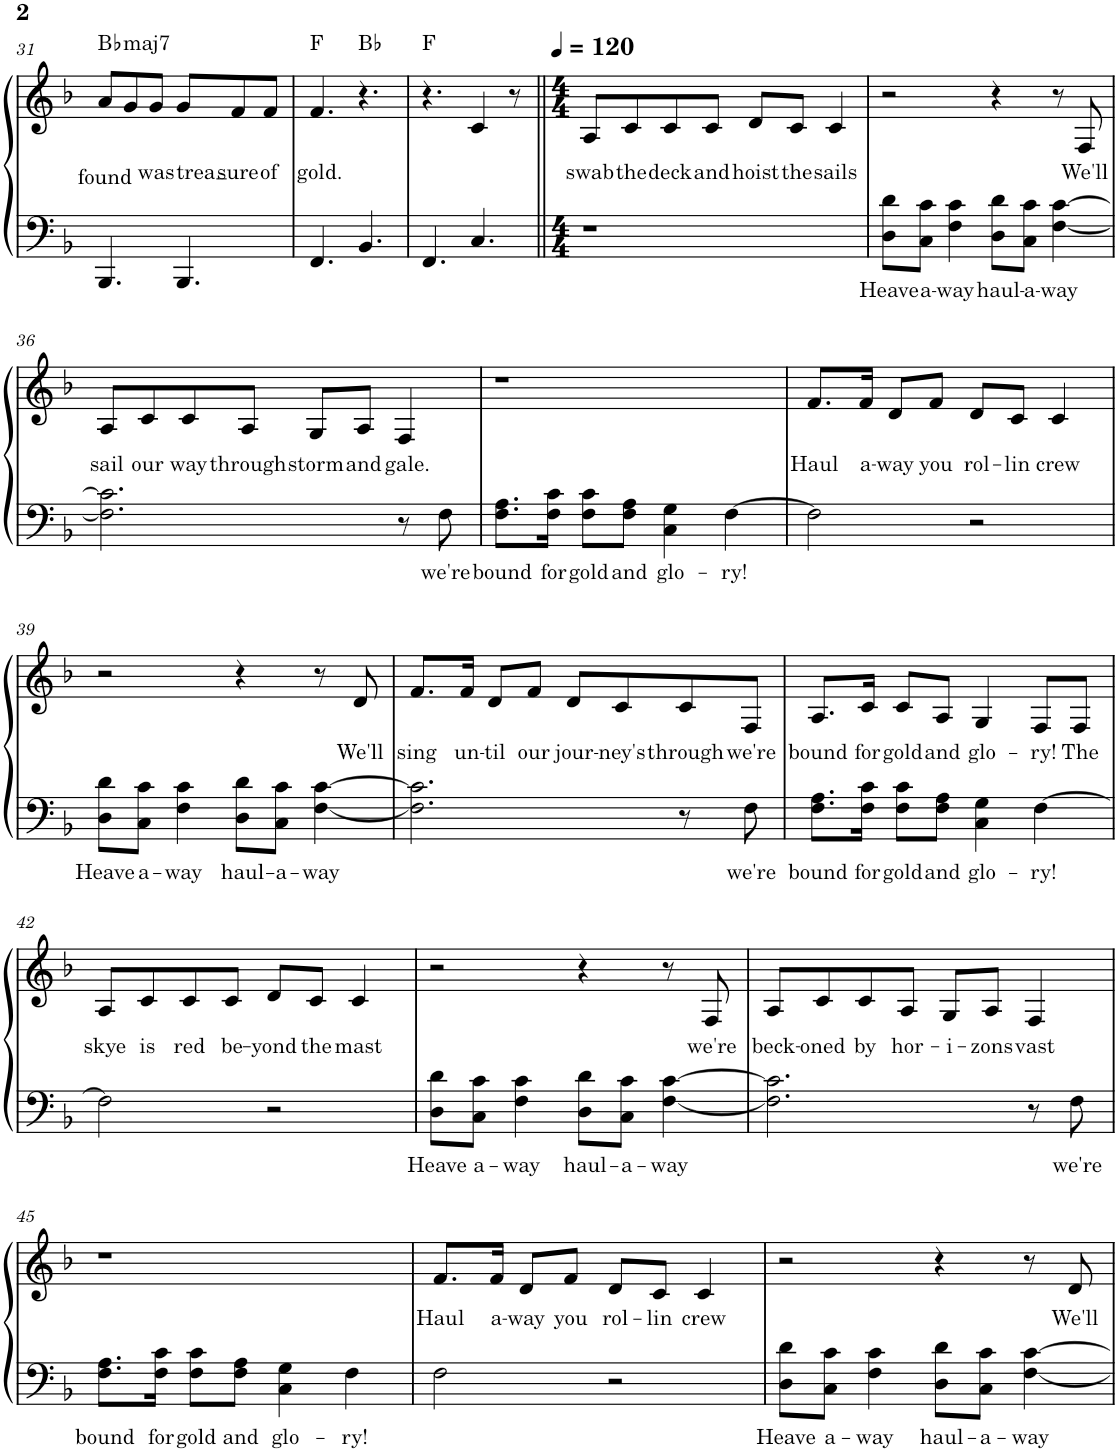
**kern	**text	**kern	**text	**harte
*part1	*part1	*part1	*part1	*part1
*staff2	*staff2	*staff1	*staff1	*
*I"Piano	*	*	*	*
*I'Pno.	*	*	*	*
!!LO:PB:g=z
*clefF4	*	*clefG2	*	*
*k[b-]	*	*k[b-]	*	*
*M6/8	*	*M6/8	*	*
=31	=31	=31	=31	=31
!	!	!	!LO:LY:b	!LO:H:kt=maj7
4.BBB-/	.	8a/L	found	Bb:maj7
.	.	8g/	.	.
!	!	!	!LO:LY:b	!
.	.	8g/J	was	.
!	!	!	!LO:LY:b	!
4.BBB-/	.	8g/L	trea	.
!	!	!	!LO:LY:b	!
.	.	8f/	sure	.
!	!	!	!LO:LY:b	!
.	.	8f/J	of	.
=32	=32	=32	=32	=32
!	!	!	!LO:LY:b	!
4.FF/	.	4.f/	gold.	F:maj
4.BB-/	.	4.r	.	Bb:maj
=33	=33	=33	=33	=33
4.FF/	.	4.r	.	F:maj
4.C/	.	4c/	.	.
.	.	8r	.	.
=34||	=34||	=34||	=34||	=34||
*M4/4	*	*M4/4	*	*
*	*	*MM120	*	*
!	!	!	!LO:LY:b	!
1r	.	8A/L	swab	.
!	!	!	!LO:LY:b	!
.	.	8c/	the	.
!	!	!	!LO:LY:b	!
.	.	8c/	deck	.
!	!	!	!LO:LY:b	!
.	.	8c/J	and	.
!	!	!	!LO:LY:b	!
.	.	8d/L	hoist	.
!	!	!	!LO:LY:b	!
.	.	8c/J	the	.
!	!	!	!LO:LY:b	!
.	.	4c/	sails	.
=35	=35	=35	=35	=35
!	!LO:LY:b	!	!	!
8D\ 8d\L	Heave	2r	.	.
!	!LO:LY:b	!	!	!
8C\ 8c\J	a-	.	.	.
!	!LO:LY:b	!	!	!
4F\ 4c\	-way	.	.	.
!	!LO:LY:b	!	!	!
8D\ 8d\L	haul-	4r	.	.
!	!LO:LY:b	!	!	!
8C\ 8c\J	a-	.	.	.
!	!LO:LY:b	!	!	!
[4F\ [4c\	-way	8r	.	.
!	!	!	!LO:LY:b	!
.	.	8F/	We'll	.
!!LO:LB:g=z
=36	=36	=36	=36	=36
!	!	!	!LO:LY:b	!
2.F\] 2.c\]	.	8A/L	sail	.
!	!	!	!LO:LY:b	!
.	.	8c/	our	.
!	!	!	!LO:LY:b	!
.	.	8c/	way	.
!	!	!	!LO:LY:b	!
.	.	8A/J	through	.
!	!	!	!LO:LY:b	!
.	.	8G/L	storm	.
!	!	!	!LO:LY:b	!
.	.	8A/J	and	.
!	!	!	!LO:LY:b	!
8r	.	4F/	gale.	.
!	!LO:LY:b	!	!	!
8F\	we're	.	.	.
=37	=37	=37	=37	=37
!	!LO:LY:b	!	!	!
8.F\ 8.A\L	bound	1r	.	.
!	!LO:LY:b	!	!	!
16F\ 16c\Jk	for	.	.	.
!	!LO:LY:b	!	!	!
8F\ 8c\L	gold	.	.	.
!	!LO:LY:b	!	!	!
8F\ 8A\J	and	.	.	.
!	!LO:LY:b	!	!	!
4C\ 4G\	glo-	.	.	.
!	!LO:LY:b	!	!	!
[4F\	-ry!	.	.	.
=38	=38	=38	=38	=38
!	!	!	!LO:LY:b	!
2F\]	.	8.f/L	Haul	.
!	!	!	!LO:LY:b	!
.	.	16f/Jk	a-	.
!	!	!	!LO:LY:b	!
.	.	8d/L	-way	.
!	!	!	!LO:LY:b	!
.	.	8f/J	you	.
!	!	!	!LO:LY:b	!
2r	.	8d/L	rol-	.
!	!	!	!LO:LY:b	!
.	.	8c/J	-lin	.
!	!	!	!LO:LY:b	!
.	.	4c/	crew	.
!!LO:LB:g=z
=39	=39	=39	=39	=39
!	!LO:LY:b	!	!	!
8D\ 8d\L	Heave	2r	.	.
!	!LO:LY:b	!	!	!
8C\ 8c\J	a-	.	.	.
!	!LO:LY:b	!	!	!
4F\ 4c\	-way	.	.	.
!	!LO:LY:b	!	!	!
8D\ 8d\L	haul-	4r	.	.
!	!LO:LY:b	!	!	!
8C\ 8c\J	a-	.	.	.
!	!LO:LY:b	!	!	!
[4F\ [4c\	-way	8r	.	.
!	!	!	!LO:LY:b	!
.	.	8d/	We'll	.
=40	=40	=40	=40	=40
!	!	!	!LO:LY:b	!
2.F\] 2.c\]	.	8.f/L	sing	.
!	!	!	!LO:LY:b	!
.	.	16f/Jk	un-	.
!	!	!	!LO:LY:b	!
.	.	8d/L	-til	.
!	!	!	!LO:LY:b	!
.	.	8f/J	our	.
!	!	!	!LO:LY:b	!
.	.	8d/L	jour-	.
!	!	!	!LO:LY:b	!
.	.	8c/	-ney's	.
!	!	!	!LO:LY:b	!
8r	.	8c/	through	.
!	!LO:LY:b	!	!LO:LY:b	!
8F\	we're	8F/J	we're	.
=41	=41	=41	=41	=41
!	!LO:LY:b	!	!LO:LY:b	!
8.F\ 8.A\L	bound	8.A/L	bound	.
!	!LO:LY:b	!	!LO:LY:b	!
16F\ 16c\Jk	for	16c/Jk	for	.
!	!LO:LY:b	!	!LO:LY:b	!
8F\ 8c\L	gold	8c/L	gold	.
!	!LO:LY:b	!	!LO:LY:b	!
8F\ 8A\J	and	8A/J	and	.
!	!LO:LY:b	!	!LO:LY:b	!
4C\ 4G\	glo-	4G/	glo-	.
!	!LO:LY:b	!	!LO:LY:b	!
[4F\	-ry!	8F/L	-ry!	.
!	!	!	!LO:LY:b	!
.	.	8F/J	The	.
!!LO:LB:g=z
=42	=42	=42	=42	=42
!	!	!	!LO:LY:b	!
2F\]	.	8A/L	skye	.
!	!	!	!LO:LY:b	!
.	.	8c/	is	.
!	!	!	!LO:LY:b	!
.	.	8c/	red	.
!	!	!	!LO:LY:b	!
.	.	8c/J	be-	.
!	!	!	!LO:LY:b	!
2r	.	8d/L	-yond	.
!	!	!	!LO:LY:b	!
.	.	8c/J	the	.
!	!	!	!LO:LY:b	!
.	.	4c/	mast	.
=43	=43	=43	=43	=43
!	!LO:LY:b	!	!	!
8D\ 8d\L	Heave	2r	.	.
!	!LO:LY:b	!	!	!
8C\ 8c\J	a-	.	.	.
!	!LO:LY:b	!	!	!
4F\ 4c\	-way	.	.	.
!	!LO:LY:b	!	!	!
8D\ 8d\L	haul-	4r	.	.
!	!LO:LY:b	!	!	!
8C\ 8c\J	a-	.	.	.
!	!LO:LY:b	!	!	!
[4F\ [4c\	-way	8r	.	.
!	!	!	!LO:LY:b	!
.	.	8F/	we're	.
=44	=44	=44	=44	=44
!	!	!	!LO:LY:b	!
2.F\] 2.c\]	.	8A/L	beck-	.
!	!	!	!LO:LY:b	!
.	.	8c/	-oned	.
!	!	!	!LO:LY:b	!
.	.	8c/	by	.
!	!	!	!LO:LY:b	!
.	.	8A/J	hor-	.
!	!	!	!LO:LY:b	!
.	.	8G/L	-i-	.
!	!	!	!LO:LY:b	!
.	.	8A/J	-zons	.
!	!	!	!LO:LY:b	!
8r	.	4F/	vast	.
!	!LO:LY:b	!	!	!
8F\	we're	.	.	.
!!LO:LB:g=z
=45	=45	=45	=45	=45
!	!LO:LY:b	!	!	!
8.F\ 8.A\L	bound	1r	.	.
!	!LO:LY:b	!	!	!
16F\ 16c\Jk	for	.	.	.
!	!LO:LY:b	!	!	!
8F\ 8c\L	gold	.	.	.
!	!LO:LY:b	!	!	!
8F\ 8A\J	and	.	.	.
!	!LO:LY:b	!	!	!
4C\ 4G\	glo-	.	.	.
!	!LO:LY:b	!	!	!
4F\	-ry!	.	.	.
=46	=46	=46	=46	=46
!	!	!	!LO:LY:b	!
2F\	.	8.f/L	Haul	.
!	!	!	!LO:LY:b	!
.	.	16f/Jk	a-	.
!	!	!	!LO:LY:b	!
.	.	8d/L	-way	.
!	!	!	!LO:LY:b	!
.	.	8f/J	you	.
!	!	!	!LO:LY:b	!
2r	.	8d/L	rol-	.
!	!	!	!LO:LY:b	!
.	.	8c/J	-lin	.
!	!	!	!LO:LY:b	!
.	.	4c/	crew	.
=47	=47	=47	=47	=47
!	!LO:LY:b	!	!	!
8D\ 8d\L	Heave	2r	.	.
!	!LO:LY:b	!	!	!
8C\ 8c\J	a-	.	.	.
!	!LO:LY:b	!	!	!
4F\ 4c\	-way	.	.	.
!	!LO:LY:b	!	!	!
8D\ 8d\L	haul-	4r	.	.
!	!LO:LY:b	!	!	!
8C\ 8c\J	a-	.	.	.
!	!LO:LY:b	!	!	!
[4F\ [4c\	-way	8r	.	.
!	!	!	!LO:LY:b	!
.	.	8d/	We'll	.
=	=	=	=	=
*-	*-	*-	*-	*-
